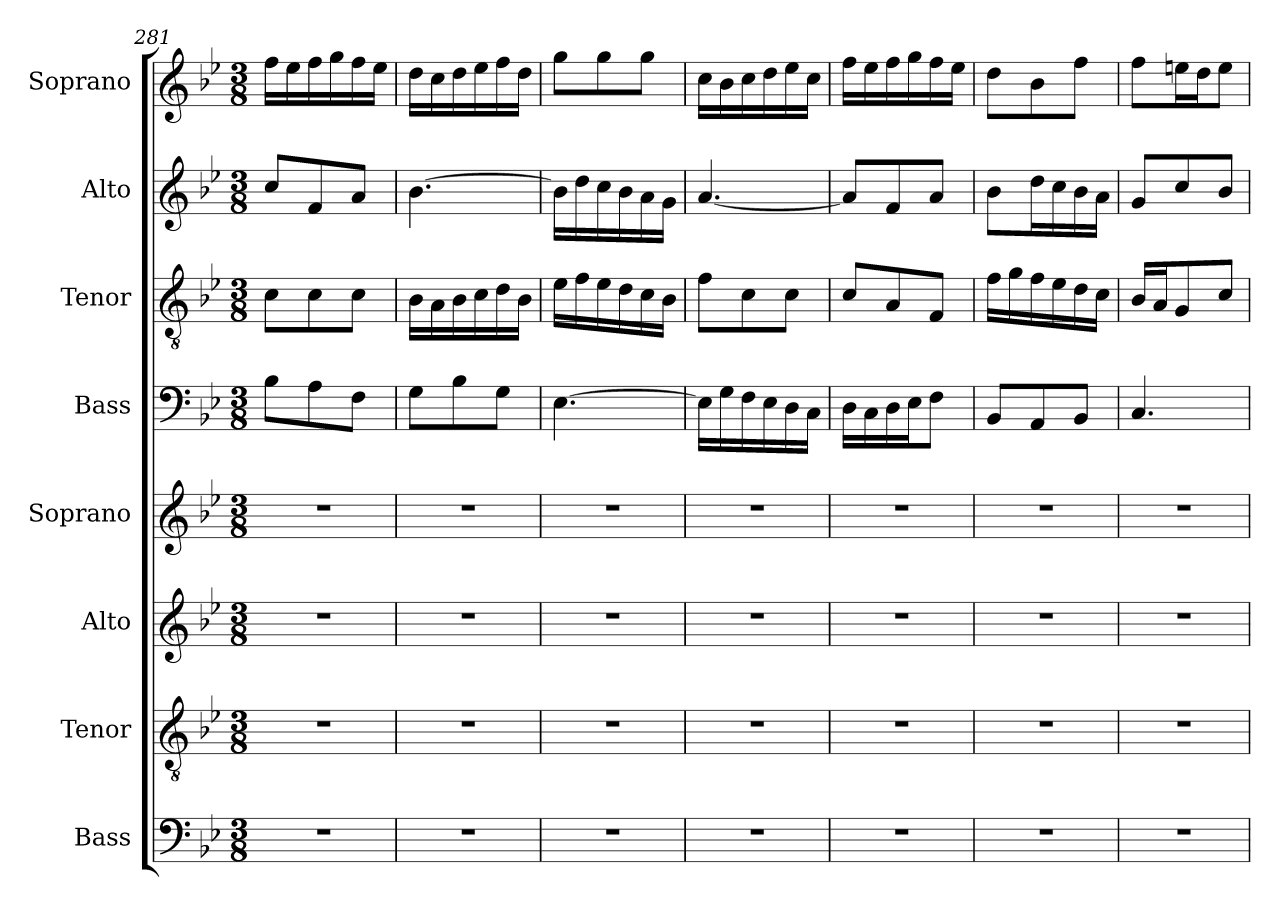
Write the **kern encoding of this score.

**kern	**kern	**kern	**kern	**kern	**kern	**kern	**kern
*part8	*part7	*part6	*part5	*part4	*part3	*part2	*part1
*staff8	*staff7	*staff6	*staff5	*staff4	*staff3	*staff2	*staff1
*I"Bass	*I"Tenor	*I"Alto	*I"Soprano	*I"Bass	*I"Tenor	*I"Alto	*I"Soprano
*clefF4	*clefGv2	*clefG2	*clefG2	*clefF4	*clefGv2	*clefG2	*clefG2
*k[b-e-]	*k[b-e-]	*k[b-e-]	*k[b-e-]	*k[b-e-]	*k[b-e-]	*k[b-e-]	*k[b-e-]
*B-:	*B-:	*B-:	*B-:	*B-:	*B-:	*B-:	*B-:
*M3/8	*M3/8	*M3/8	*M3/8	*M3/8	*M3/8	*M3/8	*M3/8
=281	=281	=281	=281	=281	=281	=281	=281
4.r	4.r	4.r	4.r	8B-\L	8c\L	8cc/L	16ff\LL
.	.	.	.	.	.	.	16ee-\
.	.	.	.	8A\	8c\	8f/	16ff\
.	.	.	.	.	.	.	16gg\
.	.	.	.	8F\J	8c\J	8a/J	16ff\
.	.	.	.	.	.	.	16ee-\JJ
=282	=282	=282	=282	=282	=282	=282	=282
4.r	4.r	4.r	4.r	8G\L	16B-\LL	[>4.b-\	16dd\LL
.	.	.	.	.	16A\	.	16cc\
.	.	.	.	8B-\	16B-\	.	16dd\
.	.	.	.	.	16c\	.	16ee-\
.	.	.	.	8G\J	16d\	.	16ff\
.	.	.	.	.	16B-\JJ	.	16dd\JJ
=283	=283	=283	=283	=283	=283	=283	=283
4.r	4.r	4.r	4.r	[>4.E-\	16e-\LL	16b-\LL]	8gg\L
.	.	.	.	.	16f\	16dd\	.
.	.	.	.	.	16e-\	16cc\	8gg\
.	.	.	.	.	16d\	16b-\	.
.	.	.	.	.	16c\	16a\	8gg\J
.	.	.	.	.	16B-\JJ	16g\JJ	.
=284	=284	=284	=284	=284	=284	=284	=284
4.r	4.r	4.r	4.r	16E-\LL]	8f\L	[<4.a/	16cc\LL
.	.	.	.	16G\	.	.	16b-\
.	.	.	.	16F\	8c\	.	16cc\
.	.	.	.	16E-\	.	.	16dd\
.	.	.	.	16D\	8c\J	.	16ee-\
.	.	.	.	16C\JJ	.	.	16cc\JJ
!!LO:LB:g=z
=285	=285	=285	=285	=285	=285	=285	=285
4.r	4.r	4.r	4.r	16D\LL	8c/L	8a/L]	16ff\LL
.	.	.	.	16C\	.	.	16ee-\
.	.	.	.	16D\	8A/	8f/	16ff\
.	.	.	.	16E-\J	.	.	16gg\
.	.	.	.	8F\J	8F/J	8a/J	16ff\
.	.	.	.	.	.	.	16ee-\JJ
=286	=286	=286	=286	=286	=286	=286	=286
4.r	4.r	4.r	4.r	8BB-/L	16f\LL	8b-\L	8dd\L
.	.	.	.	.	16g\	.	.
.	.	.	.	8AA/	16f\	16dd\L	8b-\
.	.	.	.	.	16e-\	16cc\	.
.	.	.	.	8BB-/J	16d\	16b-\	8ff\J
.	.	.	.	.	16c\JJ	16a\JJ	.
=287	=287	=287	=287	=287	=287	=287	=287
4.r	4.r	4.r	4.r	4.C/	16B-/LL	8g/L	8ff\L
.	.	.	.	.	16A/J	.	.
.	.	.	.	.	8G/	8cc/	16een\L
.	.	.	.	.	.	.	16dd\J
.	.	.	.	.	8c/J	8b-/J	8ee\J
=	=	=	=	=	=	=	=
*-	*-	*-	*-	*-	*-	*-	*-
